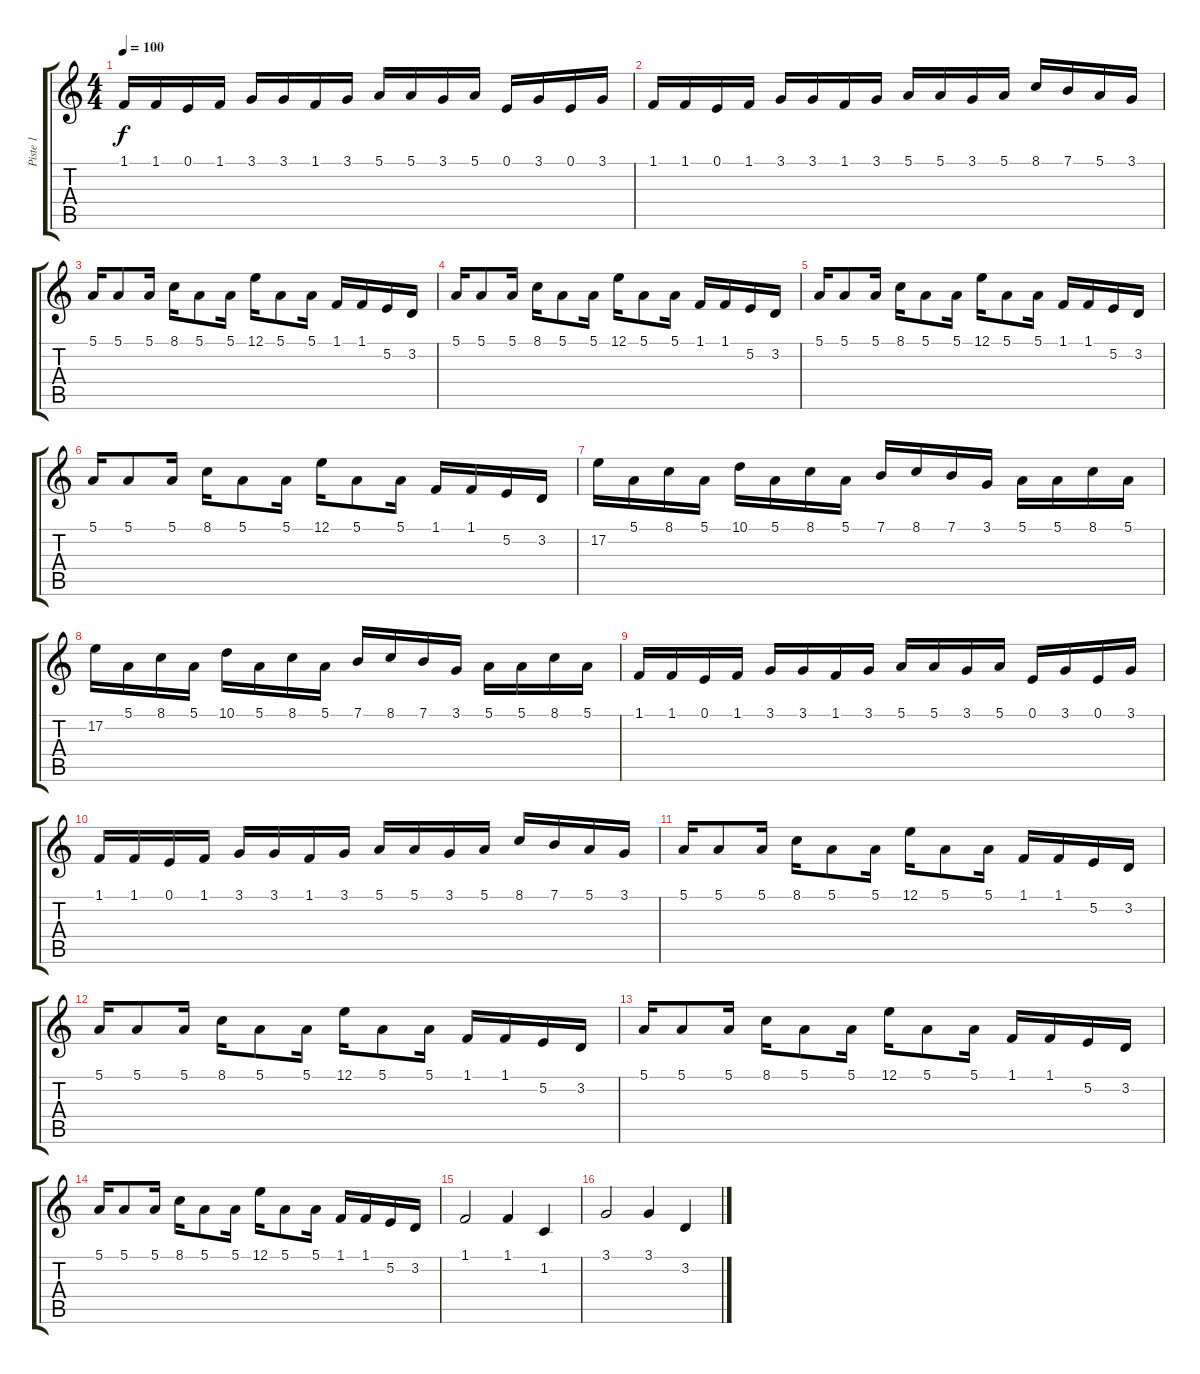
\track ("Piste 1" "Piste 1") {instrument violin}
\staff {score tabs}
\tuning (E4 B3 G3 D3 A2 E2) {hide}
\ts (4 4)
\tempo 100
\clef g2
\ks c
1.1.16{dy f} 1.1.16 0.1.16 1.1.16 3.1.16 3.1.16 1.1.16 3.1.16 5.1.16 5.1.16 3.1.16 5.1.16 0.1.16 3.1.16 0.1.16 3.1.16 |
1.1.16 1.1.16 0.1.16 1.1.16 3.1.16 3.1.16 1.1.16 3.1.16 5.1.16 5.1.16 3.1.16 5.1.16 8.1.16 7.1.16 5.1.16 3.1.16 |
5.1.16 5.1.8 5.1.16 8.1.16 5.1.8 5.1.16 12.1.16 5.1.8 5.1.16 1.1.16 1.1.16 5.2.16 3.2.16 |
5.1.16 5.1.8 5.1.16 8.1.16 5.1.8 5.1.16 12.1.16 5.1.8 5.1.16 1.1.16 1.1.16 5.2.16 3.2.16 |
5.1.16 5.1.8 5.1.16 8.1.16 5.1.8 5.1.16 12.1.16 5.1.8 5.1.16 1.1.16 1.1.16 5.2.16 3.2.16 |
5.1.16 5.1.8 5.1.16 8.1.16 5.1.8 5.1.16 12.1.16 5.1.8 5.1.16 1.1.16 1.1.16 5.2.16 3.2.16 |
17.2.16 5.1.16 8.1.16 5.1.16 10.1.16 5.1.16 8.1.16 5.1.16 7.1.16 8.1.16 7.1.16 3.1.16 5.1.16 5.1.16 8.1.16 5.1.16 |
17.2.16 5.1.16 8.1.16 5.1.16 10.1.16 5.1.16 8.1.16 5.1.16 7.1.16 8.1.16 7.1.16 3.1.16 5.1.16 5.1.16 8.1.16 5.1.16 |
1.1.16 1.1.16 0.1.16 1.1.16 3.1.16 3.1.16 1.1.16 3.1.16 5.1.16 5.1.16 3.1.16 5.1.16 0.1.16 3.1.16 0.1.16 3.1.16 |
1.1.16 1.1.16 0.1.16 1.1.16 3.1.16 3.1.16 1.1.16 3.1.16 5.1.16 5.1.16 3.1.16 5.1.16 8.1.16 7.1.16 5.1.16 3.1.16 |
5.1.16 5.1.8 5.1.16 8.1.16 5.1.8 5.1.16 12.1.16 5.1.8 5.1.16 1.1.16 1.1.16 5.2.16 3.2.16 |
5.1.16 5.1.8 5.1.16 8.1.16 5.1.8 5.1.16 12.1.16 5.1.8 5.1.16 1.1.16 1.1.16 5.2.16 3.2.16 |
5.1.16 5.1.8 5.1.16 8.1.16 5.1.8 5.1.16 12.1.16 5.1.8 5.1.16 1.1.16 1.1.16 5.2.16 3.2.16 |
5.1.16 5.1.8 5.1.16 8.1.16 5.1.8 5.1.16 12.1.16 5.1.8 5.1.16 1.1.16 1.1.16 5.2.16 3.2.16 |
1.1.2 1.1.4 1.2.4 |
3.1.2 3.1.4 3.2.4
